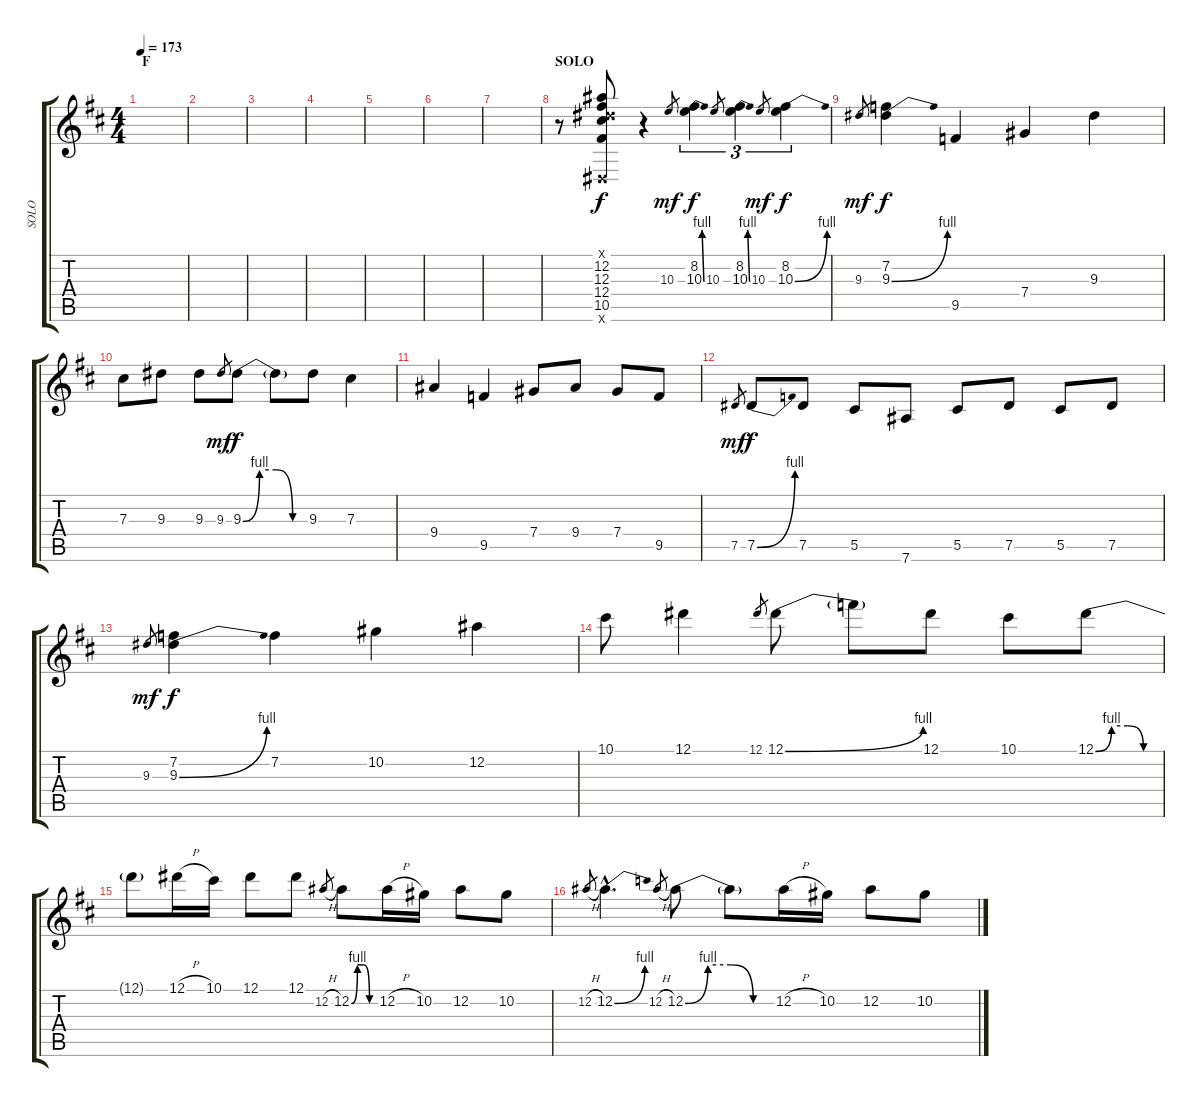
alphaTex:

\track ("SOLO" "SOLO") {instrument distortionguitar}
\staff {score tabs}
\tuning (Eb4 Bb3 Gb3 Db3 Ab2 Eb2) {hide}
\ts (4 4)
\section ("" "F")
\tempo 173
\clef g2
\ks bminor
|
|
|
|
|
|
|
\section ("" "SOLO")
r.8{instrument distortionguitar} (0.1{x} 12.2 12.3 12.4 10.5 0.6{x}).8 r.4 10.3.8{gr dy mf} (8.2 10.3{be (bend 0 0 60 4)}).4{tu (3 2) dy f} 10.3.8{gr} (8.2 10.3{be (bend 0 0 60 4)}).4{tu (3 2)} 10.3.8{gr dy mf} (8.2 10.3{be (bend 0 0 60 4)}).4{tu (3 2) dy f} |
9.3.8{gr dy mf} (7.2 9.3{be (bend 0 0 60 4)}).4{dy f} 9.5.4 7.4.4 9.3.4 |
7.3.8 9.3.8 9.3.8 9.3.8{gr dy mf} 9.3{be (custom 0 0 15 4 30 4 45 0 60 0)}.8{dy f} 9.3{t}.8 9.3.8 7.3.4 |
9.4.4 9.5.4 7.4.8 9.4.8 7.4.8 9.5.8 |
7.5.8{gr dy mf} 7.5{be (bend 0 0 60 4)}.8{dy f} 7.5.8 5.5.8 7.6.8 5.5.8 7.5.8 5.5.8 7.5.8 |
9.3.8{gr dy mf} (7.2 9.3{be (bend 0 0 60 4)}).4{dy f} 7.2.4 10.2.4 12.2.4 |
10.1.8 12.1.4 12.1.8{gr} 12.1{be (bend 0 0 60 4)}.8 12.1{t}.8 12.1.8 10.1.8 12.1{be (custom 0 0 15 4 30 4 45 0 60 0)}.8 |
12.1{t}.8 12.1{h}.16 10.1.16 12.1.8 12.1.8 12.2{h}.8{gr} 12.2{be (custom 0 0 15 4 30 4 45 0 60 0)}.8 12.2{h}.16 10.2.16 12.2.8 10.2.8 |
12.2{h}.8{gr} 12.2{be (bend 0 0 60 4) hac}.4{d} 12.2{h}.8{gr} 12.2{be (custom 0 0 15 4 30 4 45 0 60 0)}.8 12.2{t}.8 12.2{h}.16 10.2.16 12.2.8 10.2.8
